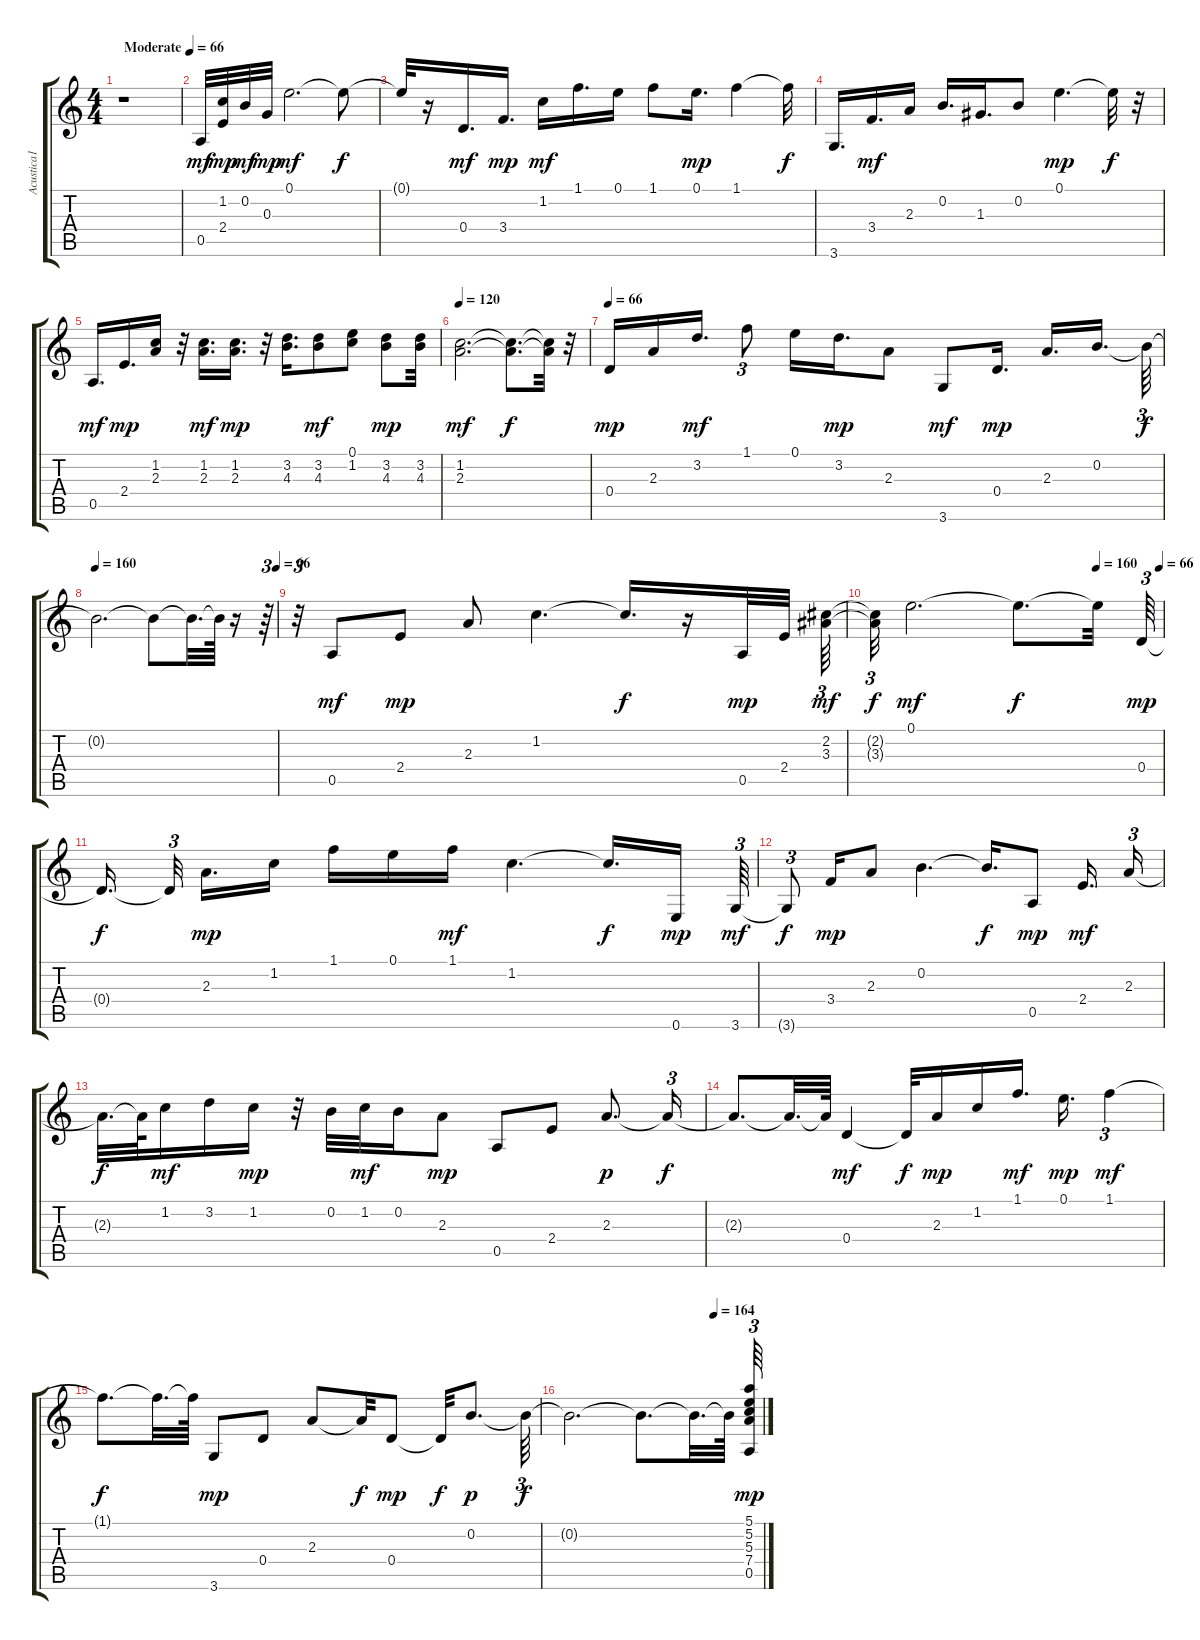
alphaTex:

\track ("Acustica1" "Acustica1") {instrument acousticguitarsteel}
\staff {score tabs}
\tuning (E4 B3 G3 D3 A2 E2) {hide}
\ts (4 4)
\tempo (66 "Moderate")
\clef g2
\ks c
r.1{dy mf instrument acousticguitarsteel} |
0.5.32 (1.2 2.4).32{dy mp} 0.2.32{dy mf} 0.3.32{dy mp} 0.1.2{d dy mf} 0.1{t}.8{dy f} |
0.1{t}.32 r.16 0.4.16{d dy mf} 3.4.16{d dy mp} 1.2.16{dy mf} 1.1.16{d} 0.1.16 1.1.8 0.1.16{d dy mp} 1.1.4 1.1{t}.32{dy f} |
3.6.16{d} 3.4.16{d dy mf} 2.3.16 0.2.16{d} 1.3.16{d} 0.2.8 0.1.4{d dy mp} 0.1{t}.32{dy f} r.32 |
0.5.16{d dy mf} 2.4.16{d dy mp} (1.2 2.3).16 r.32 (1.2 2.3).16{d dy mf} (1.2 2.3).16{d dy mp} r.32 (3.2 4.3).16{d} (3.2 4.3).8{dy mf} (0.1 1.2).8 (3.2 4.3).8{dy mp} (3.2 4.3).32 |
\tempo 120
(1.2 2.3).2{d dy mf} (1.2{t} 2.3{t}).8{d dy f} (1.2{t} 2.3{t}).32 r.32 |
\tempo 66
0.4.16{dy mp} 2.3.16 3.2.16{d dy mf} 1.1.8{tu (3 2)} 0.1.16 3.2.16{d dy mp} 2.3.8 3.6.8{dy mf} 0.4.16{d dy mp} 2.3.16{d} 0.2.16{d beam splitsecondary} 0.2{t}.64{tu (3 2) dy f} |
\tempo 160
\tempo (66 1)
0.2{t}.2{d} 0.2{t}.8 0.2{t}.32{d} 0.2{t}.64 r.16 r.64{tu (3 2)} |
r.32{tu (3 2)} 0.5.8{dy mf} 2.4.8{dy mp} 2.3.8 1.2.4{d} 1.2{t}.16{d dy f} r.16 0.5.32{dy mp} 2.4.32{beam splitsecondary} (2.2 3.3).64{tu (3 2) dy mf} |
\tempo (160 0.7708333333333334)
\tempo (66 0.9895833333333334)
(2.2{t} 3.3{t}).32{tu (3 2) dy f} 0.1.2{d dy mf} 0.1{t}.8{d dy f} 0.1{t}.32 0.4.64{tu (3 2) dy mp} |
0.4{t}.16{d dy f beam splitsecondary} 0.4{t}.32{tu (3 2) beam splitsecondary} 2.3.16{d dy mp} 1.2.16 1.1.16 0.1.16 1.1.16{dy mf} 1.2.4{d} 1.2{t}.16{d dy f} 0.6.16{dy mp beam splitsecondary} 3.6.64{tu (3 2) dy mf} |
3.6{t}.8{tu (3 2) dy f} 3.4.16{dy mp} 2.3.8 0.2.4{d} 0.2{t}.16{d dy f} 0.5.8{dy mp} 2.4.16{d dy mf} 2.3.16{tu (3 2)} |
2.3{t}.32{d dy f} 2.3{t}.64 1.2.16{dy mf} 3.2.16 1.2.16{dy mp} r.32 0.2.32 1.2.32{dy mf} 0.2.16 2.3.8{dy mp} 0.5.8 2.4.8 2.3.8{d dy p} 2.3{t}.16{tu (3 2) dy f} |
2.3{t}.8{d} 2.3{t}.32{d} 2.3{t}.64 0.4.4{dy mf} 0.4{t}.32{dy f} 2.3.16{dy mp} 1.2.16 1.1.16{d dy mf} 0.1.16{d dy mp} 1.1.4{tu (3 2) dy mf} |
1.1{t}.8{d dy f} 1.1{t}.32{d} 1.1{t}.64 3.6.8{dy mp} 0.4.8 2.3.8 2.3{t}.32{dy f} 0.4.8{dy mp} 0.4{t}.32{dy f} 0.2.8{d dy p} 0.2{t}.64{tu (3 2) dy f} |
\tempo (164 0.75)
0.2{t}.2{d} 0.2{t}.8{d} 0.2{t}.32{d} 0.2{t}.64 (5.1 5.2 5.3 7.4 0.5).64{tu (3 2) dy mp balance 2}
